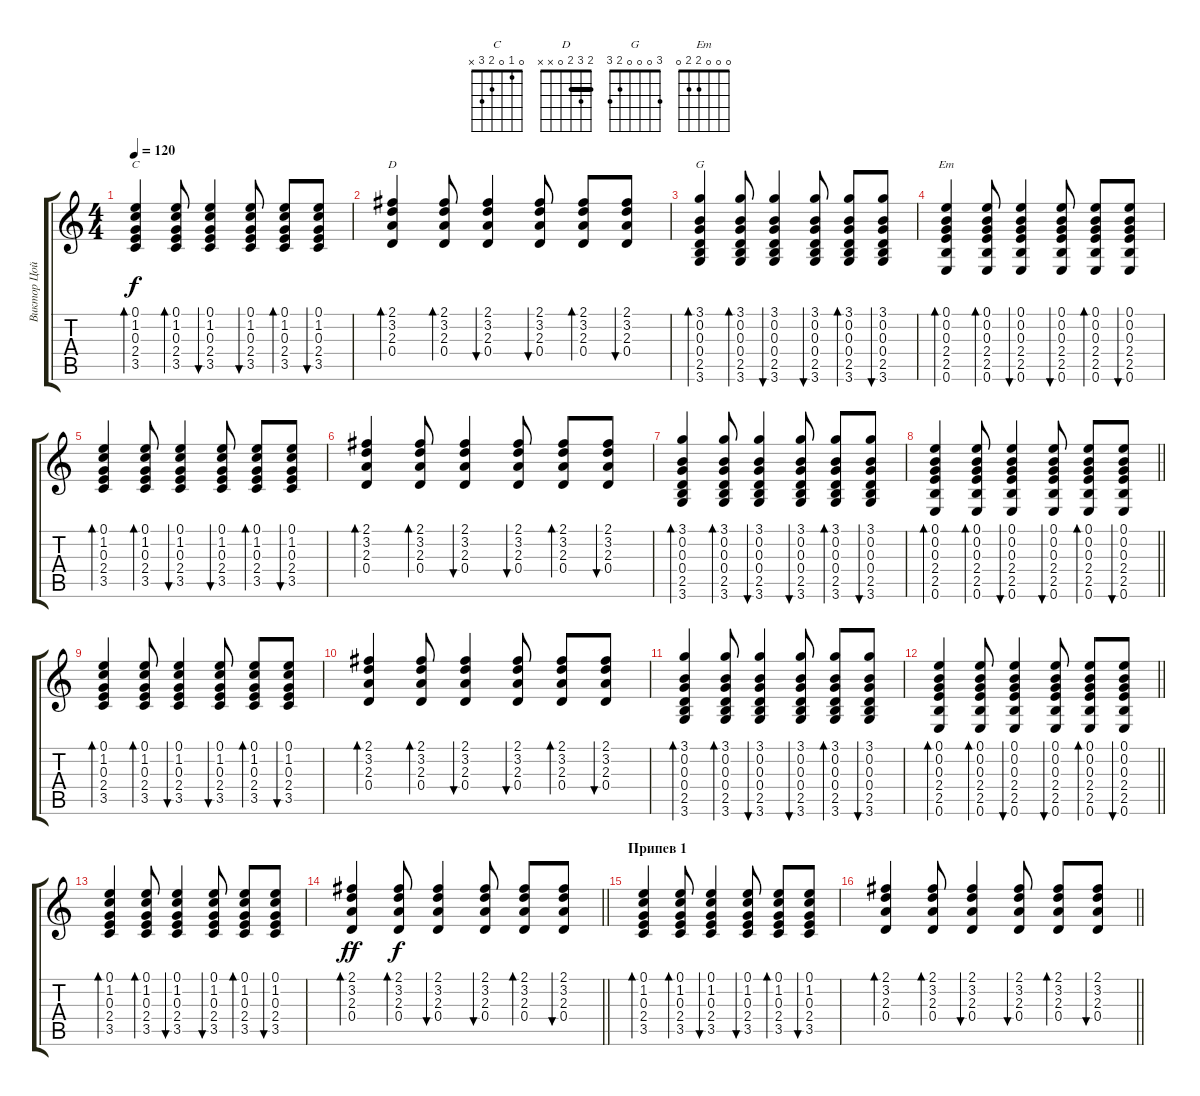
\track ("Виктор Цой" "Виктор Цой") {instrument acousticguitarsteel}
\staff {score tabs}
\tuning (E4 B3 G3 D3 A2 E2) {hide}
\chord ("C" 0 1 0 2 3 x)
\chord ("D" 2 3 2 0 x x) {barre 2}
\chord ("G" 3 0 0 0 2 3)
\chord ("Em" 0 0 0 2 2 0)
\ts (4 4)
\tempo 120
\clef g2
\ks c
(0.1 1.2 0.3 2.4 3.5).4{bd 60 ch "C" dy f} (0.1 1.2 0.3 2.4 3.5).8{bd 60} (0.1 1.2 0.3 2.4 3.5).4{bu 60} (0.1 1.2 0.3 2.4 3.5).8{bu 60} (0.1 1.2 0.3 2.4 3.5).8{bd 60} (0.1 1.2 0.3 2.4 3.5).8{bu 60} |
(2.1 3.2 2.3 0.4).4{bd 60 ch "D"} (2.1 3.2 2.3 0.4).8{bd 60} (2.1 3.2 2.3 0.4).4{bu 60} (2.1 3.2 2.3 0.4).8{bu 60} (2.1 3.2 2.3 0.4).8{bd 60} (2.1 3.2 2.3 0.4).8{bu 60} |
(3.1 0.2 0.3 0.4 2.5 3.6).4{bd 60 ch "G"} (3.1 0.2 0.3 0.4 2.5 3.6).8{bd 60} (3.1 0.2 0.3 0.4 2.5 3.6).4{bu 60} (3.1 0.2 0.3 0.4 2.5 3.6).8{bu 60} (3.1 0.2 0.3 0.4 2.5 3.6).8{bd 60} (3.1 0.2 0.3 0.4 2.5 3.6).8{bu 60} |
(0.1 0.2 0.3 2.4 2.5 0.6).4{bd 60 ch "Em"} (0.1 0.2 0.3 2.4 2.5 0.6).8{bd 60} (0.1 0.2 0.3 2.4 2.5 0.6).4{bu 60} (0.1 0.2 0.3 2.4 2.5 0.6).8{bu 60} (0.1 0.2 0.3 2.4 2.5 0.6).8{bd 60} (0.1 0.2 0.3 2.4 2.5 0.6).8{bu 60} |
(0.1 1.2 0.3 2.4 3.5).4{bd 60} (0.1 1.2 0.3 2.4 3.5).8{bd 60} (0.1 1.2 0.3 2.4 3.5).4{bu 60} (0.1 1.2 0.3 2.4 3.5).8{bu 60} (0.1 1.2 0.3 2.4 3.5).8{bd 60} (0.1 1.2 0.3 2.4 3.5).8{bu 60} |
(2.1 3.2 2.3 0.4).4{bd 60} (2.1 3.2 2.3 0.4).8{bd 60} (2.1 3.2 2.3 0.4).4{bu 60} (2.1 3.2 2.3 0.4).8{bu 60} (2.1 3.2 2.3 0.4).8{bd 60} (2.1 3.2 2.3 0.4).8{bu 60} |
(3.1 0.2 0.3 0.4 2.5 3.6).4{bd 60} (3.1 0.2 0.3 0.4 2.5 3.6).8{bd 60} (3.1 0.2 0.3 0.4 2.5 3.6).4{bu 60} (3.1 0.2 0.3 0.4 2.5 3.6).8{bu 60} (3.1 0.2 0.3 0.4 2.5 3.6).8{bd 60} (3.1 0.2 0.3 0.4 2.5 3.6).8{bu 60} |
\barLineRight lightlight
(0.1 0.2 0.3 2.4 2.5 0.6).4{bd 60} (0.1 0.2 0.3 2.4 2.5 0.6).8{bd 60} (0.1 0.2 0.3 2.4 2.5 0.6).4{bu 60} (0.1 0.2 0.3 2.4 2.5 0.6).8{bu 60} (0.1 0.2 0.3 2.4 2.5 0.6).8{bd 60} (0.1 0.2 0.3 2.4 2.5 0.6).8{bu 60} |
(0.1 1.2 0.3 2.4 3.5).4{bd 60} (0.1 1.2 0.3 2.4 3.5).8{bd 60} (0.1 1.2 0.3 2.4 3.5).4{bu 60} (0.1 1.2 0.3 2.4 3.5).8{bu 60} (0.1 1.2 0.3 2.4 3.5).8{bd 60} (0.1 1.2 0.3 2.4 3.5).8{bu 60} |
(2.1 3.2 2.3 0.4).4{bd 60} (2.1 3.2 2.3 0.4).8{bd 60} (2.1 3.2 2.3 0.4).4{bu 60} (2.1 3.2 2.3 0.4).8{bu 60} (2.1 3.2 2.3 0.4).8{bd 60} (2.1 3.2 2.3 0.4).8{bu 60} |
(3.1 0.2 0.3 0.4 2.5 3.6).4{bd 60} (3.1 0.2 0.3 0.4 2.5 3.6).8{bd 60} (3.1 0.2 0.3 0.4 2.5 3.6).4{bu 60} (3.1 0.2 0.3 0.4 2.5 3.6).8{bu 60} (3.1 0.2 0.3 0.4 2.5 3.6).8{bd 60} (3.1 0.2 0.3 0.4 2.5 3.6).8{bu 60} |
\barLineRight lightlight
(0.1 0.2 0.3 2.4 2.5 0.6).4{bd 60} (0.1 0.2 0.3 2.4 2.5 0.6).8{bd 60} (0.1 0.2 0.3 2.4 2.5 0.6).4{bu 60} (0.1 0.2 0.3 2.4 2.5 0.6).8{bu 60} (0.1 0.2 0.3 2.4 2.5 0.6).8{bd 60} (0.1 0.2 0.3 2.4 2.5 0.6).8{bu 60} |
(0.1 1.2 0.3 2.4 3.5).4{bd 60} (0.1 1.2 0.3 2.4 3.5).8{bd 60} (0.1 1.2 0.3 2.4 3.5).4{bu 60} (0.1 1.2 0.3 2.4 3.5).8{bu 60} (0.1 1.2 0.3 2.4 3.5).8{bd 60} (0.1 1.2 0.3 2.4 3.5).8{bu 60} |
\barLineRight lightlight
(2.1 3.2 2.3 0.4).4{bd 60 dy ff} (2.1 3.2 2.3 0.4).8{bd 60 dy f} (2.1 3.2 2.3 0.4).4{bu 60} (2.1 3.2 2.3 0.4).8{bu 60} (2.1 3.2 2.3 0.4).8{bd 60} (2.1 3.2 2.3 0.4).8{bu 60} |
\section ("" "Припев 1")
(0.1 1.2 0.3 2.4 3.5).4{bd 60} (0.1 1.2 0.3 2.4 3.5).8{bd 60} (0.1 1.2 0.3 2.4 3.5).4{bu 60} (0.1 1.2 0.3 2.4 3.5).8{bu 60} (0.1 1.2 0.3 2.4 3.5).8{bd 60} (0.1 1.2 0.3 2.4 3.5).8{bu 60} |
\barLineRight lightlight
(2.1 3.2 2.3 0.4).4{bd 60} (2.1 3.2 2.3 0.4).8{bd 60} (2.1 3.2 2.3 0.4).4{bu 60} (2.1 3.2 2.3 0.4).8{bu 60} (2.1 3.2 2.3 0.4).8{bd 60} (2.1 3.2 2.3 0.4).8{bu 60}
